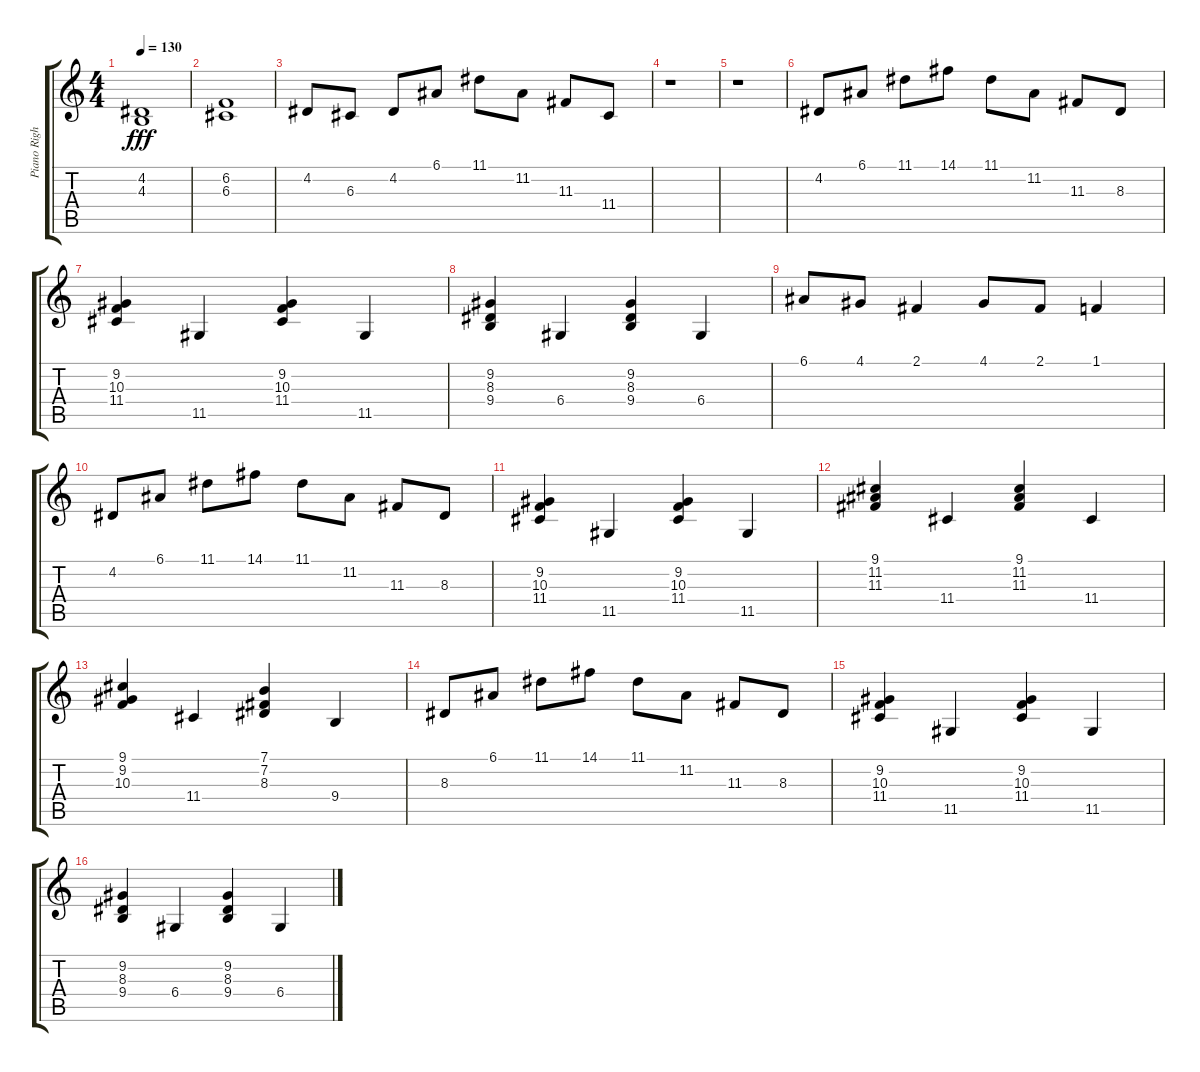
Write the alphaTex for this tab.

\track ("Piano Right" "Piano Righ") {instrument acousticgrandpiano}
\staff {score tabs}
\tuning (E4 B3 G3 D3 A2 E2) {hide}
\ts (4 4)
\tempo 130
\clef g2
\ks c
(4.2 4.3).1{dy fff} |
(6.2 6.3).1 |
4.2.8 6.3.8 4.2.8 6.1.8 11.1.8 11.2.8 11.3.8 11.4.8 |
r.1 |
r.1 |
4.2.8 6.1.8 11.1.8 14.1.8 11.1.8 11.2.8 11.3.8 8.3.8 |
(9.2 10.3 11.4).4 11.5.4 (9.2 10.3 11.4).4 11.5.4 |
(9.2 8.3 9.4).4 6.4.4 (9.2 8.3 9.4).4 6.4.4 |
6.1.8 4.1.8 2.1.4 4.1.8 2.1.8 1.1.4 |
4.2.8 6.1.8 11.1.8 14.1.8 11.1.8 11.2.8 11.3.8 8.3.8 |
(9.2 10.3 11.4).4 11.5.4 (9.2 10.3 11.4).4 11.5.4 |
(9.1 11.2 11.3).4 11.4.4 (9.1 11.2 11.3).4 11.4.4 |
(9.1 9.2 10.3).4 11.4.4 (7.1 7.2 8.3).4 9.4.4 |
8.3.8 6.1.8 11.1.8 14.1.8 11.1.8 11.2.8 11.3.8 8.3.8 |
(9.2 10.3 11.4).4 11.5.4 (9.2 10.3 11.4).4 11.5.4 |
(9.2 8.3 9.4).4 6.4.4 (9.2 8.3 9.4).4 6.4.4
